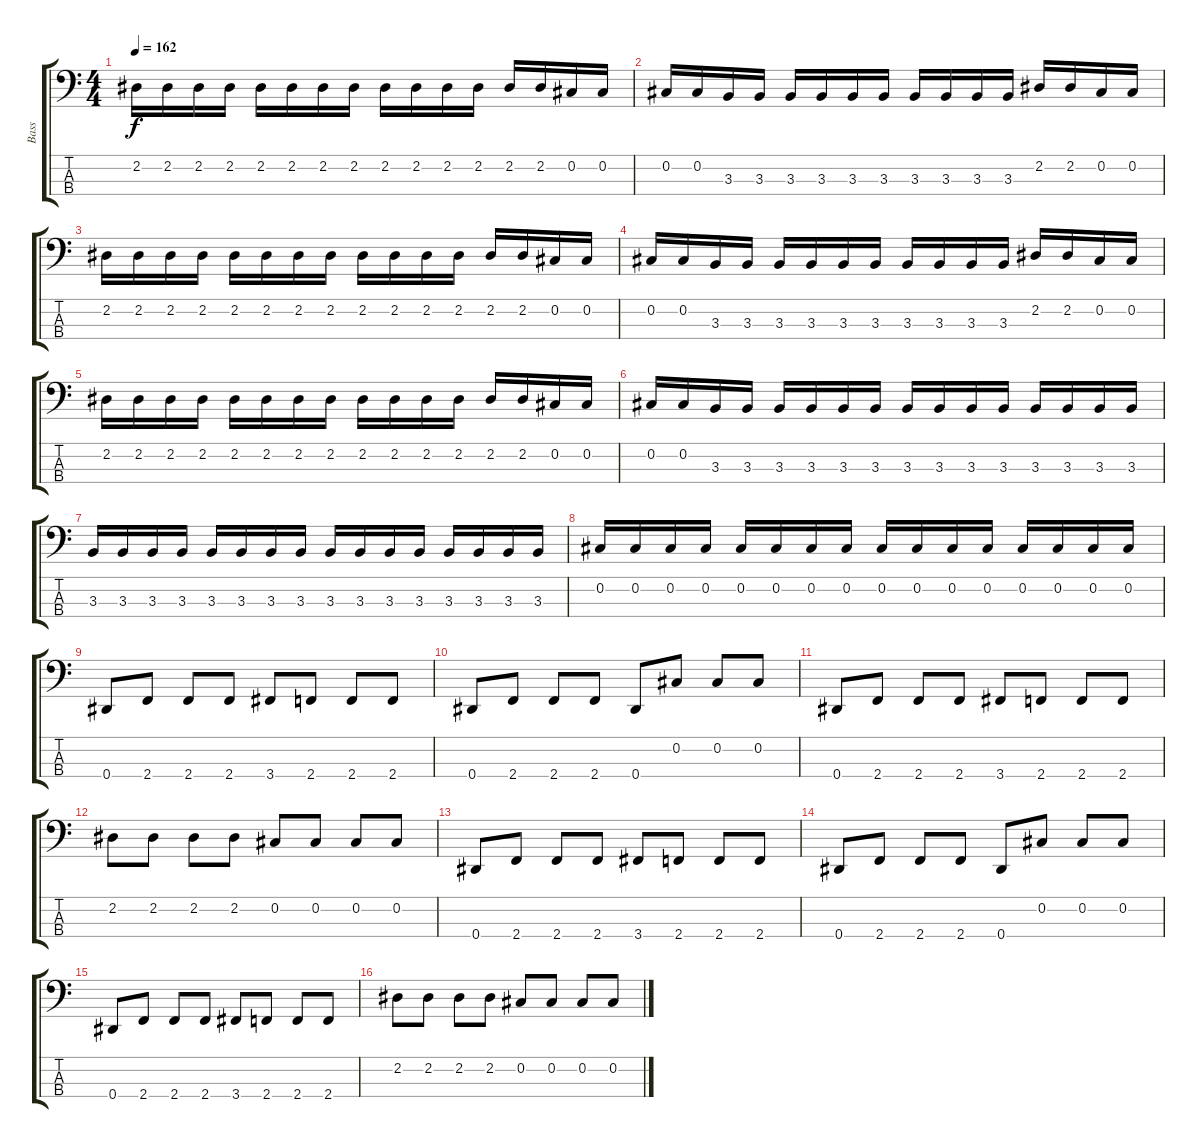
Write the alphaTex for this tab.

\track ("Bass" "Bass") {instrument electricbasspick}
\staff {score tabs}
\tuning (Gb2 Db2 Ab1 Eb1) {hide}
\ts (4 4)
\tempo 162
\clef f4
\ks c
2.2.16{dy f} 2.2.16 2.2.16 2.2.16 2.2.16 2.2.16 2.2.16 2.2.16 2.2.16 2.2.16 2.2.16 2.2.16 2.2.16 2.2.16 0.2.16 0.2.16 |
0.2.16 0.2.16 3.3.16 3.3.16 3.3.16 3.3.16 3.3.16 3.3.16 3.3.16 3.3.16 3.3.16 3.3.16 2.2.16 2.2.16 0.2.16 0.2.16 |
2.2.16 2.2.16 2.2.16 2.2.16 2.2.16 2.2.16 2.2.16 2.2.16 2.2.16 2.2.16 2.2.16 2.2.16 2.2.16 2.2.16 0.2.16 0.2.16 |
0.2.16 0.2.16 3.3.16 3.3.16 3.3.16 3.3.16 3.3.16 3.3.16 3.3.16 3.3.16 3.3.16 3.3.16 2.2.16 2.2.16 0.2.16 0.2.16 |
2.2.16 2.2.16 2.2.16 2.2.16 2.2.16 2.2.16 2.2.16 2.2.16 2.2.16 2.2.16 2.2.16 2.2.16 2.2.16 2.2.16 0.2.16 0.2.16 |
0.2.16 0.2.16 3.3.16 3.3.16 3.3.16 3.3.16 3.3.16 3.3.16 3.3.16 3.3.16 3.3.16 3.3.16 3.3.16 3.3.16 3.3.16 3.3.16 |
3.3.16 3.3.16 3.3.16 3.3.16 3.3.16 3.3.16 3.3.16 3.3.16 3.3.16 3.3.16 3.3.16 3.3.16 3.3.16 3.3.16 3.3.16 3.3.16 |
0.2.16 0.2.16 0.2.16 0.2.16 0.2.16 0.2.16 0.2.16 0.2.16 0.2.16 0.2.16 0.2.16 0.2.16 0.2.16 0.2.16 0.2.16 0.2.16 |
0.4.8 2.4.8 2.4.8 2.4.8 3.4.8 2.4.8 2.4.8 2.4.8 |
0.4.8 2.4.8 2.4.8 2.4.8 0.4.8 0.2.8 0.2.8 0.2.8 |
0.4.8 2.4.8 2.4.8 2.4.8 3.4.8 2.4.8 2.4.8 2.4.8 |
2.2.8 2.2.8 2.2.8 2.2.8 0.2.8 0.2.8 0.2.8 0.2.8 |
0.4.8 2.4.8 2.4.8 2.4.8 3.4.8 2.4.8 2.4.8 2.4.8 |
0.4.8 2.4.8 2.4.8 2.4.8 0.4.8 0.2.8 0.2.8 0.2.8 |
0.4.8 2.4.8 2.4.8 2.4.8 3.4.8 2.4.8 2.4.8 2.4.8 |
2.2.8 2.2.8 2.2.8 2.2.8 0.2.8 0.2.8 0.2.8 0.2.8
